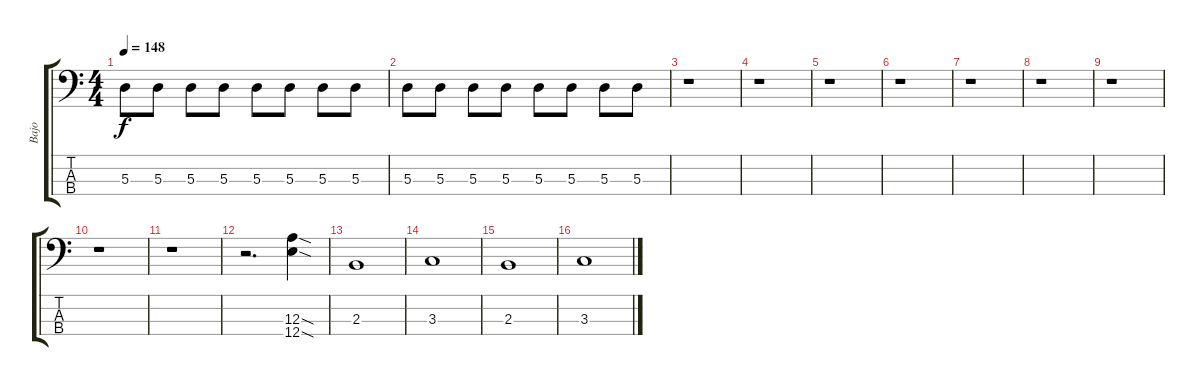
\track ("Bajo" "Bajo") {instrument electricbasspick}
\staff {score tabs}
\tuning (G2 D2 A1 E1) {hide}
\ts (4 4)
\tempo 148
\clef f4
\ks c
5.3.8{dy f} 5.3.8 5.3.8 5.3.8 5.3.8 5.3.8 5.3.8 5.3.8 |
5.3.8 5.3.8 5.3.8 5.3.8 5.3.8 5.3.8 5.3.8 5.3.8 |
r.1 |
r.1 |
r.1 |
r.1 |
r.1 |
r.1 |
r.1 |
r.1 |
r.1 |
r.2{d} (12.3{sod} 12.4{sod}).4 |
2.3.1 |
3.3.1 |
2.3.1 |
3.3.1
